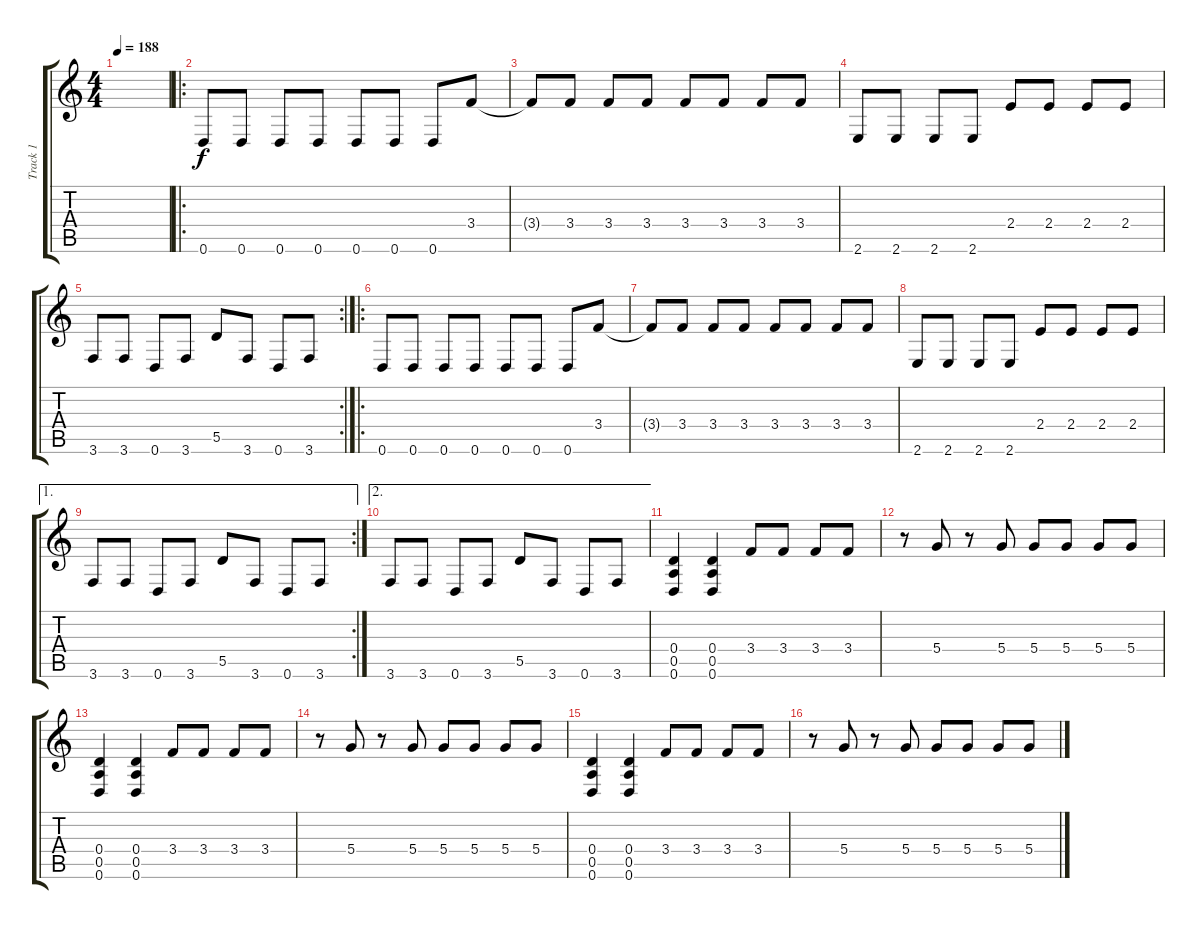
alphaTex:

\track ("Track 1" "Track 1") {instrument distortionguitar}
\staff {score tabs}
\tuning (E4 B3 G3 D3 A2 D2) {hide}
\ts (4 4)
\tempo 188
\clef g2
\ks c
|
\ro
0.6.8 0.6.8 0.6.8 0.6.8 0.6.8 0.6.8 0.6.8 3.4.8 |
3.4{t}.8 3.4.8 3.4.8 3.4.8 3.4.8 3.4.8 3.4.8 3.4.8 |
2.6.8 2.6.8 2.6.8 2.6.8 2.4.8 2.4.8 2.4.8 2.4.8 |
\rc 2
3.6.8 3.6.8 0.6.8 3.6.8 5.5.8 3.6.8 0.6.8 3.6.8 |
\ro
0.6.8 0.6.8 0.6.8 0.6.8 0.6.8 0.6.8 0.6.8 3.4.8 |
3.4{t}.8 3.4.8 3.4.8 3.4.8 3.4.8 3.4.8 3.4.8 3.4.8 |
2.6.8 2.6.8 2.6.8 2.6.8 2.4.8 2.4.8 2.4.8 2.4.8 |
\ae 1
\rc 2
3.6.8 3.6.8 0.6.8 3.6.8 5.5.8 3.6.8 0.6.8 3.6.8 |
\ae 2
3.6.8 3.6.8 0.6.8 3.6.8 5.5.8 3.6.8 0.6.8 3.6.8 |
(0.4 0.5 0.6).4 (0.4 0.5 0.6).4 3.4.8 3.4.8 3.4.8 3.4.8 |
r.8 5.4.8 r.8 5.4.8 5.4.8 5.4.8 5.4.8 5.4.8 |
(0.4 0.5 0.6).4 (0.4 0.5 0.6).4 3.4.8 3.4.8 3.4.8 3.4.8 |
r.8 5.4.8 r.8 5.4.8 5.4.8 5.4.8 5.4.8 5.4.8 |
(0.4 0.5 0.6).4 (0.4 0.5 0.6).4 3.4.8 3.4.8 3.4.8 3.4.8 |
r.8 5.4.8 r.8 5.4.8 5.4.8 5.4.8 5.4.8 5.4.8
